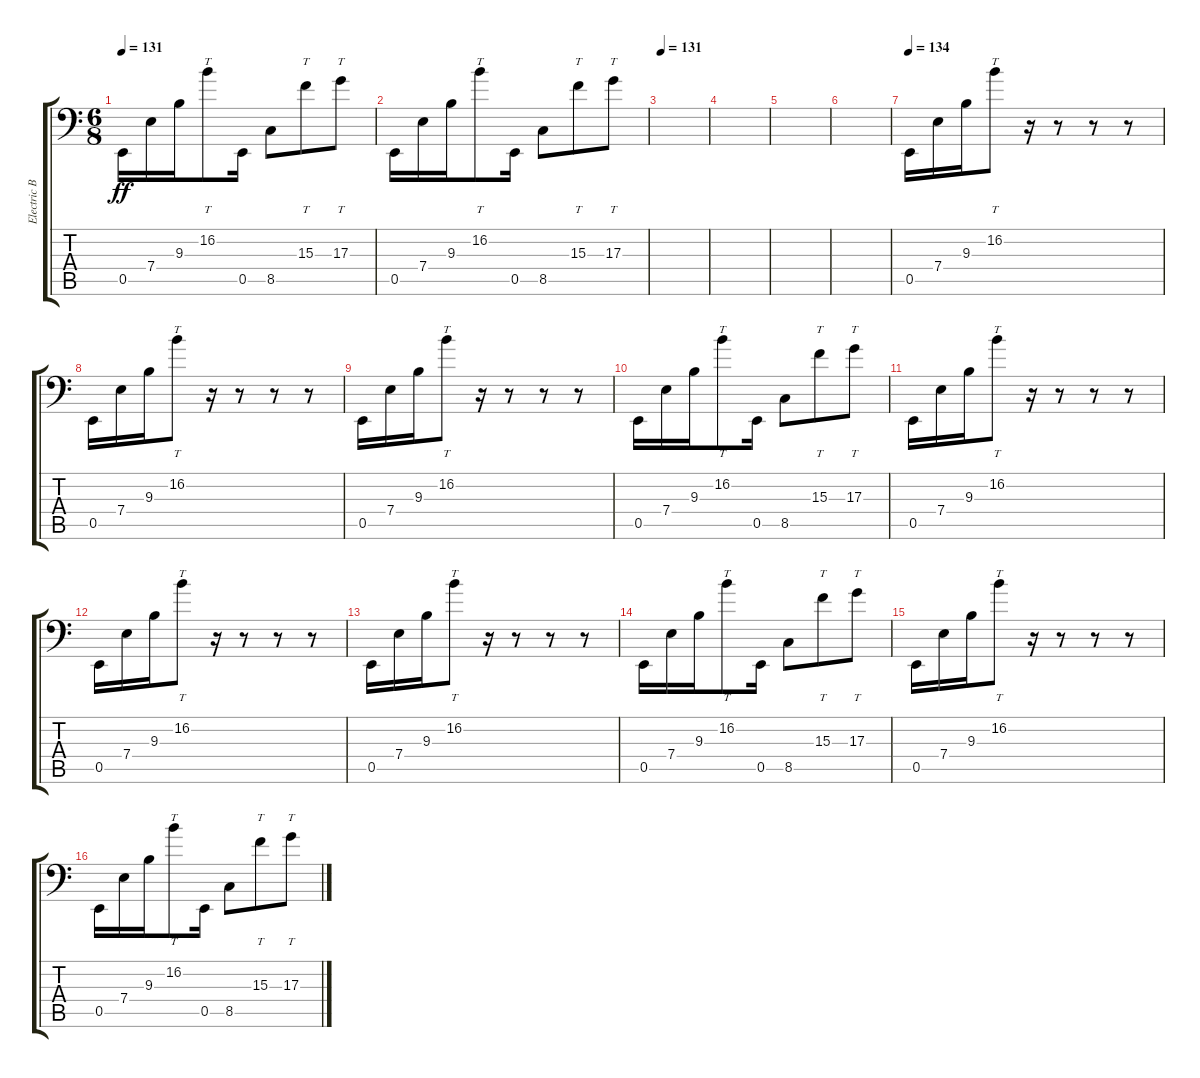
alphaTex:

\track ("Electric Bass" "Electric B") {instrument electricbassfinger}
\staff {score tabs}
\tuning (C3 G2 D2 A1 E1 B0) {hide}
\ts (6 8)
\tempo 131
\clef f4
\ks aminor
0.5.16{dy ff} 7.4.16 9.3.16 16.2.8{tt} 0.5.16 8.5.8 15.3.8{tt} 17.3.8{tt} |
0.5.16 7.4.16 9.3.16 16.2.8{tt} 0.5.16 8.5.8 15.3.8{tt} 17.3.8{tt} |
\tempo 131
|
|
|
|
\tempo 134
0.5.16 7.4.16 9.3.16 16.2.8{tt} r.16 r.8 r.8 r.8 |
0.5.16 7.4.16 9.3.16 16.2.8{tt} r.16 r.8 r.8 r.8 |
0.5.16 7.4.16 9.3.16 16.2.8{tt} r.16 r.8 r.8 r.8 |
0.5.16 7.4.16 9.3.16 16.2.8{tt} 0.5.16 8.5.8 15.3.8{tt} 17.3.8{tt} |
0.5.16 7.4.16 9.3.16 16.2.8{tt} r.16 r.8 r.8 r.8 |
0.5.16 7.4.16 9.3.16 16.2.8{tt} r.16 r.8 r.8 r.8 |
0.5.16 7.4.16 9.3.16 16.2.8{tt} r.16 r.8 r.8 r.8 |
0.5.16 7.4.16 9.3.16 16.2.8{tt} 0.5.16 8.5.8 15.3.8{tt} 17.3.8{tt} |
0.5.16 7.4.16 9.3.16 16.2.8{tt} r.16 r.8 r.8 r.8 |
0.5.16 7.4.16 9.3.16 16.2.8{tt} 0.5.16 8.5.8 15.3.8{tt} 17.3.8{tt}
